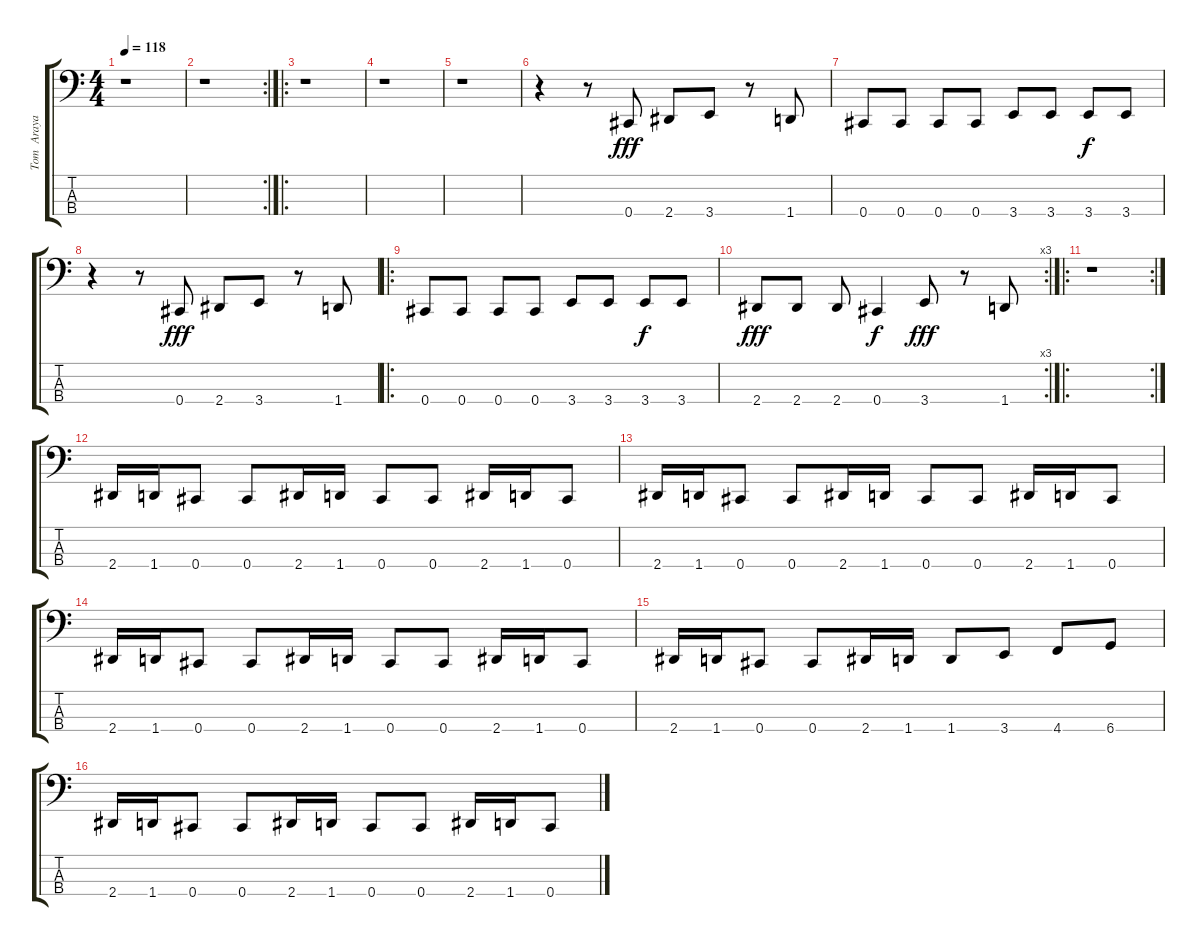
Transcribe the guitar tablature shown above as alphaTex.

\track ("Tom  Araya" "Tom  Araya") {instrument electricbassfinger}
\staff {score tabs}
\tuning (Gb2 Db2 Ab1 Db1) {hide}
\ts (4 4)
\tempo 118
\clef f4
\ks c
r.1{dy fff instrument electricbassfinger} |
\rc 2
r.1 |
\ro
r.1 |
r.1 |
r.1 |
r.4 r.8 0.4.8 2.4.8 3.4.8 r.8 1.4.8 |
0.4.8 0.4.8 0.4.8 0.4.8 3.4.8 3.4.8 3.4.8{dy f} 3.4.8 |
r.4 r.8 0.4.8{dy fff} 2.4.8 3.4.8 r.8 1.4.8 |
\ro
0.4.8 0.4.8 0.4.8 0.4.8 3.4.8 3.4.8 3.4.8{dy f} 3.4.8 |
\rc 3
2.4.8{dy fff} 2.4.8 2.4.8 0.4.4{dy f} 3.4.8{dy fff} r.8 1.4.8 |
\ro
\rc 2
r.1 |
2.4.16{volume 15} 1.4.16 0.4.8 0.4.8 2.4.16 1.4.16 0.4.8 0.4.8 2.4.16 1.4.16 0.4.8 |
2.4.16{volume 15} 1.4.16 0.4.8 0.4.8 2.4.16 1.4.16 0.4.8 0.4.8 2.4.16 1.4.16 0.4.8 |
2.4.16{volume 15} 1.4.16 0.4.8 0.4.8 2.4.16 1.4.16 0.4.8 0.4.8 2.4.16 1.4.16 0.4.8 |
2.4.16 1.4.16 0.4.8 0.4.8 2.4.16 1.4.16 1.4.8 3.4.8 4.4.8 6.4.8 |
2.4.16{volume 15} 1.4.16 0.4.8 0.4.8 2.4.16 1.4.16 0.4.8 0.4.8 2.4.16 1.4.16 0.4.8
